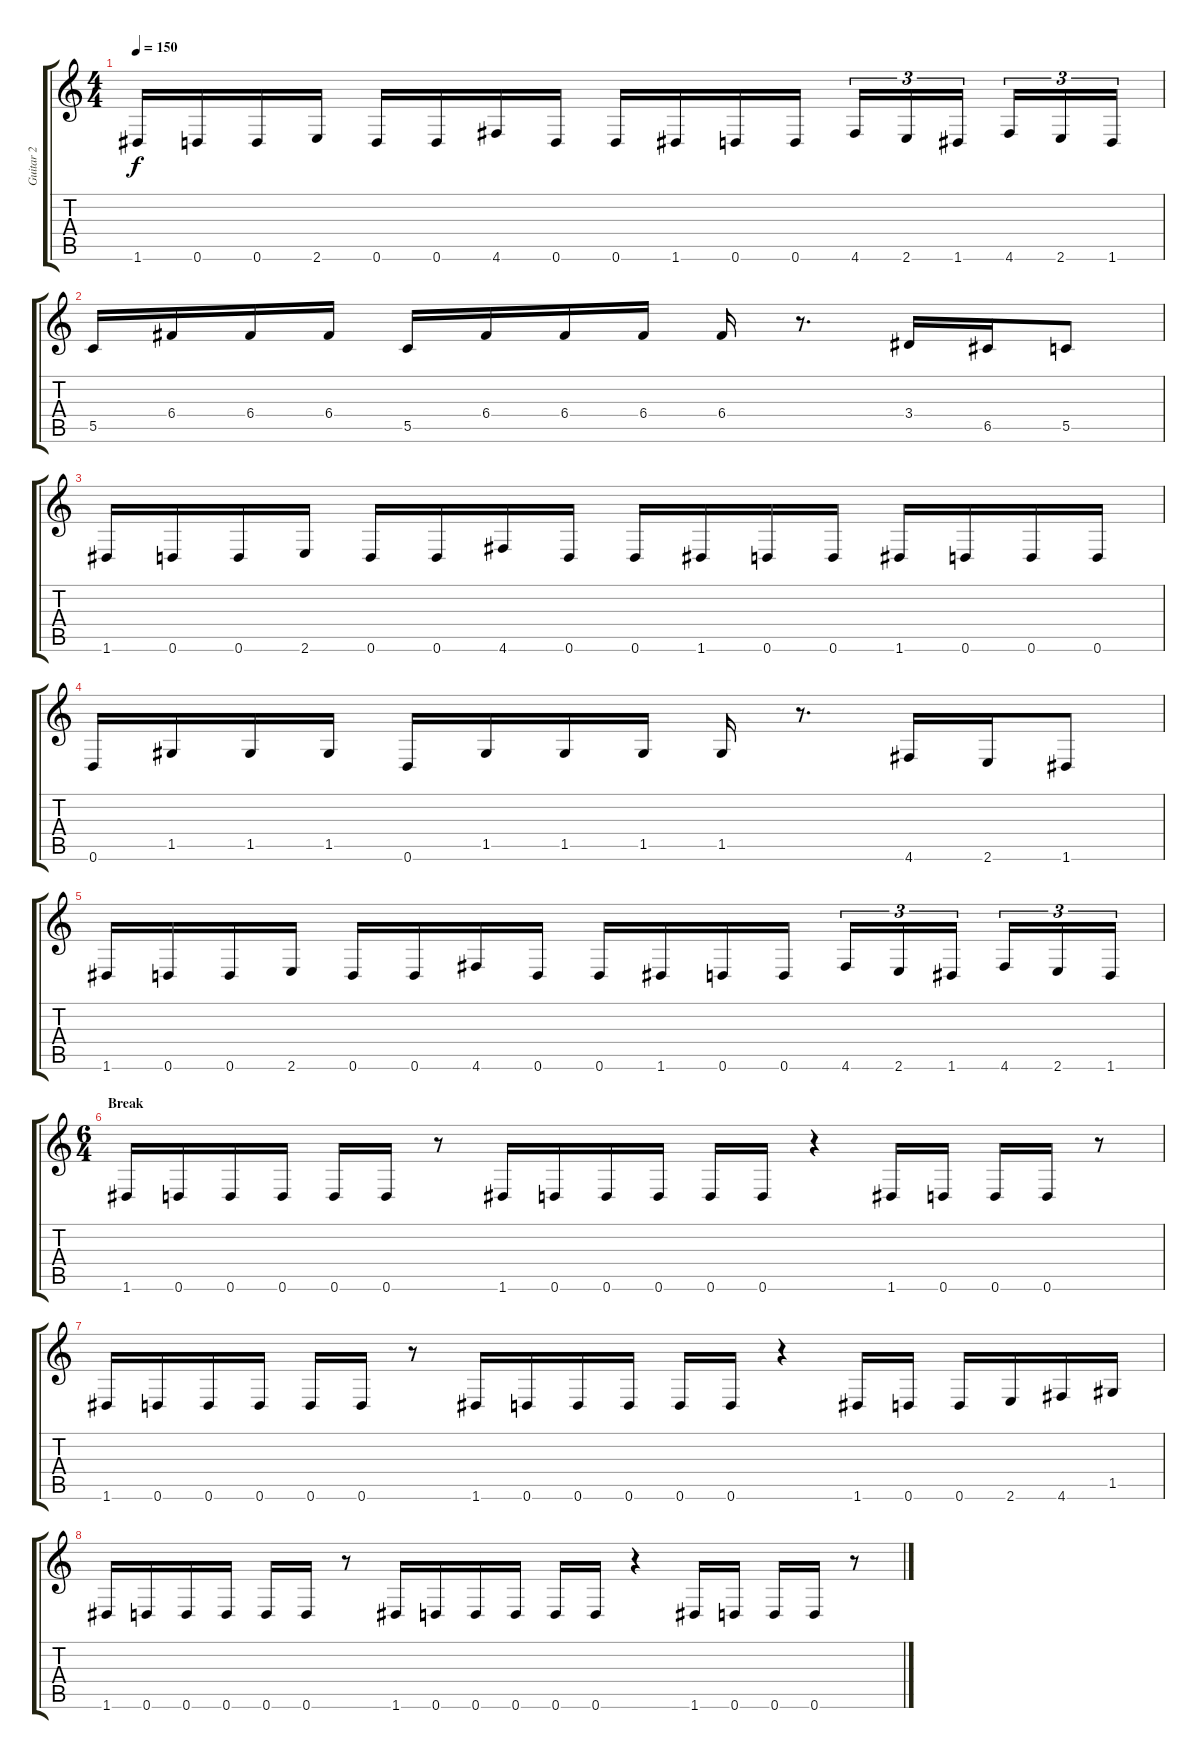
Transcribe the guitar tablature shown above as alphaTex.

\track ("Guitar 2" "Guitar 2") {instrument overdrivenguitar}
\staff {score tabs}
\tuning (D4 A3 F3 C3 G2 D2) {hide}
\ts (4 4)
\tempo 150
\clef g2
\ks c
1.6.16{dy f} 0.6.16 0.6.16 2.6.16 0.6.16 0.6.16 4.6.16 0.6.16 0.6.16 1.6.16 0.6.16 0.6.16 4.6.16{tu (3 2)} 2.6.16{tu (3 2)} 1.6.16{tu (3 2)} 4.6.16{tu (3 2)} 2.6.16{tu (3 2)} 1.6.16{tu (3 2)} |
5.5.16 6.4.16 6.4.16 6.4.16 5.5.16 6.4.16 6.4.16 6.4.16 6.4.16 r.8{d} 3.4.16 6.5.16 5.5.8 |
1.6.16 0.6.16 0.6.16 2.6.16 0.6.16 0.6.16 4.6.16 0.6.16 0.6.16 1.6.16 0.6.16 0.6.16 1.6.16 0.6.16 0.6.16 0.6.16 |
0.6.16 1.5.16 1.5.16 1.5.16 0.6.16 1.5.16 1.5.16 1.5.16 1.5.16 r.8{d} 4.6.16 2.6.16 1.6.8 |
1.6.16 0.6.16 0.6.16 2.6.16 0.6.16 0.6.16 4.6.16 0.6.16 0.6.16 1.6.16 0.6.16 0.6.16 4.6.16{tu (3 2)} 2.6.16{tu (3 2)} 1.6.16{tu (3 2)} 4.6.16{tu (3 2)} 2.6.16{tu (3 2)} 1.6.16{tu (3 2)} |
\ts (6 4)
\section ("" "Break")
1.6.16 0.6.16 0.6.16 0.6.16 0.6.16 0.6.16 r.8 1.6.16 0.6.16 0.6.16 0.6.16 0.6.16 0.6.16 r.4 1.6.16 0.6.16 0.6.16 0.6.16 r.8 |
1.6.16 0.6.16 0.6.16 0.6.16 0.6.16 0.6.16 r.8 1.6.16 0.6.16 0.6.16 0.6.16 0.6.16 0.6.16 r.4 1.6.16 0.6.16 0.6.16 2.6.16 4.6.16 1.5.16 |
1.6.16 0.6.16 0.6.16 0.6.16 0.6.16 0.6.16 r.8 1.6.16 0.6.16 0.6.16 0.6.16 0.6.16 0.6.16 r.4 1.6.16 0.6.16 0.6.16 0.6.16 r.8
